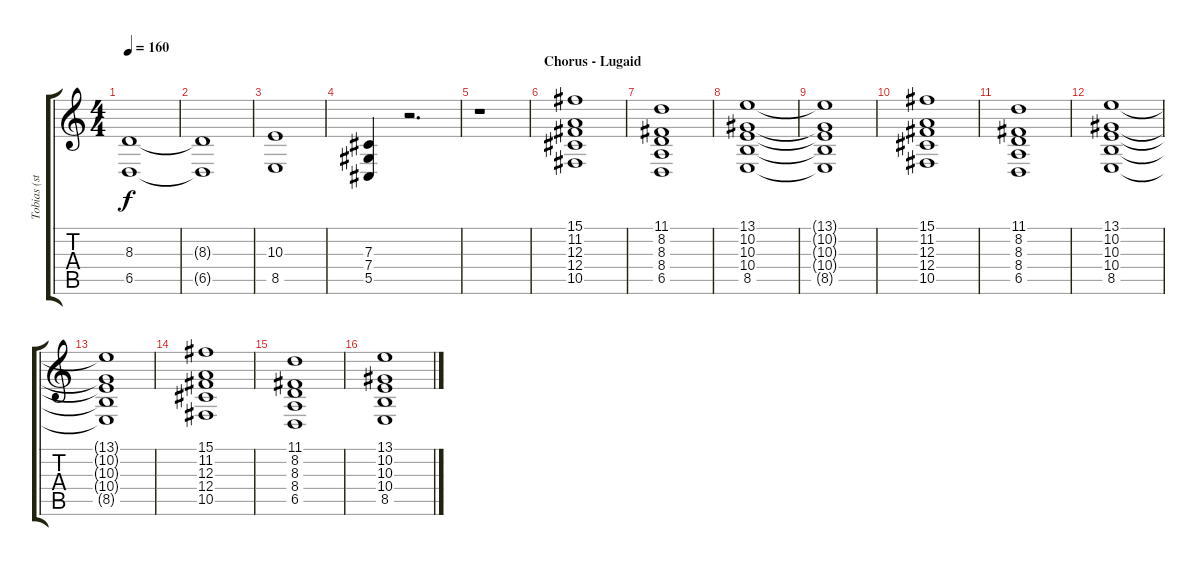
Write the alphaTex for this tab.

\track ("Tobias (strings)" "Tobias (st") {instrument stringensemble1}
\staff {score tabs}
\tuning (Eb4 Bb3 Gb3 Db3 Ab2 Eb2) {hide}
\ts (4 4)
\tempo 160
\clef g2
\ks c
(8.3 6.5).1{dy f} |
(8.3{t} 6.5{t}).1 |
(10.3 8.5).1 |
(7.3 7.4 5.5).4 r.2{d} |
r.1 |
\section ("" "Chorus - Lugaid")
(15.1 11.2 12.3 12.4 10.5).1{volume 8 instrument synthvoice} |
(11.1 8.2 8.3 8.4 6.5).1 |
(13.1 10.2 10.3 10.4 8.5).1 |
(13.1{t} 10.2{t} 10.3{t} 10.4{t} 8.5{t}).1 |
(15.1 11.2 12.3 12.4 10.5).1 |
(11.1 8.2 8.3 8.4 6.5).1 |
(13.1 10.2 10.3 10.4 8.5).1 |
(13.1{t} 10.2{t} 10.3{t} 10.4{t} 8.5{t}).1 |
(15.1 11.2 12.3 12.4 10.5).1 |
(11.1 8.2 8.3 8.4 6.5).1 |
(13.1 10.2 10.3 10.4 8.5).1
